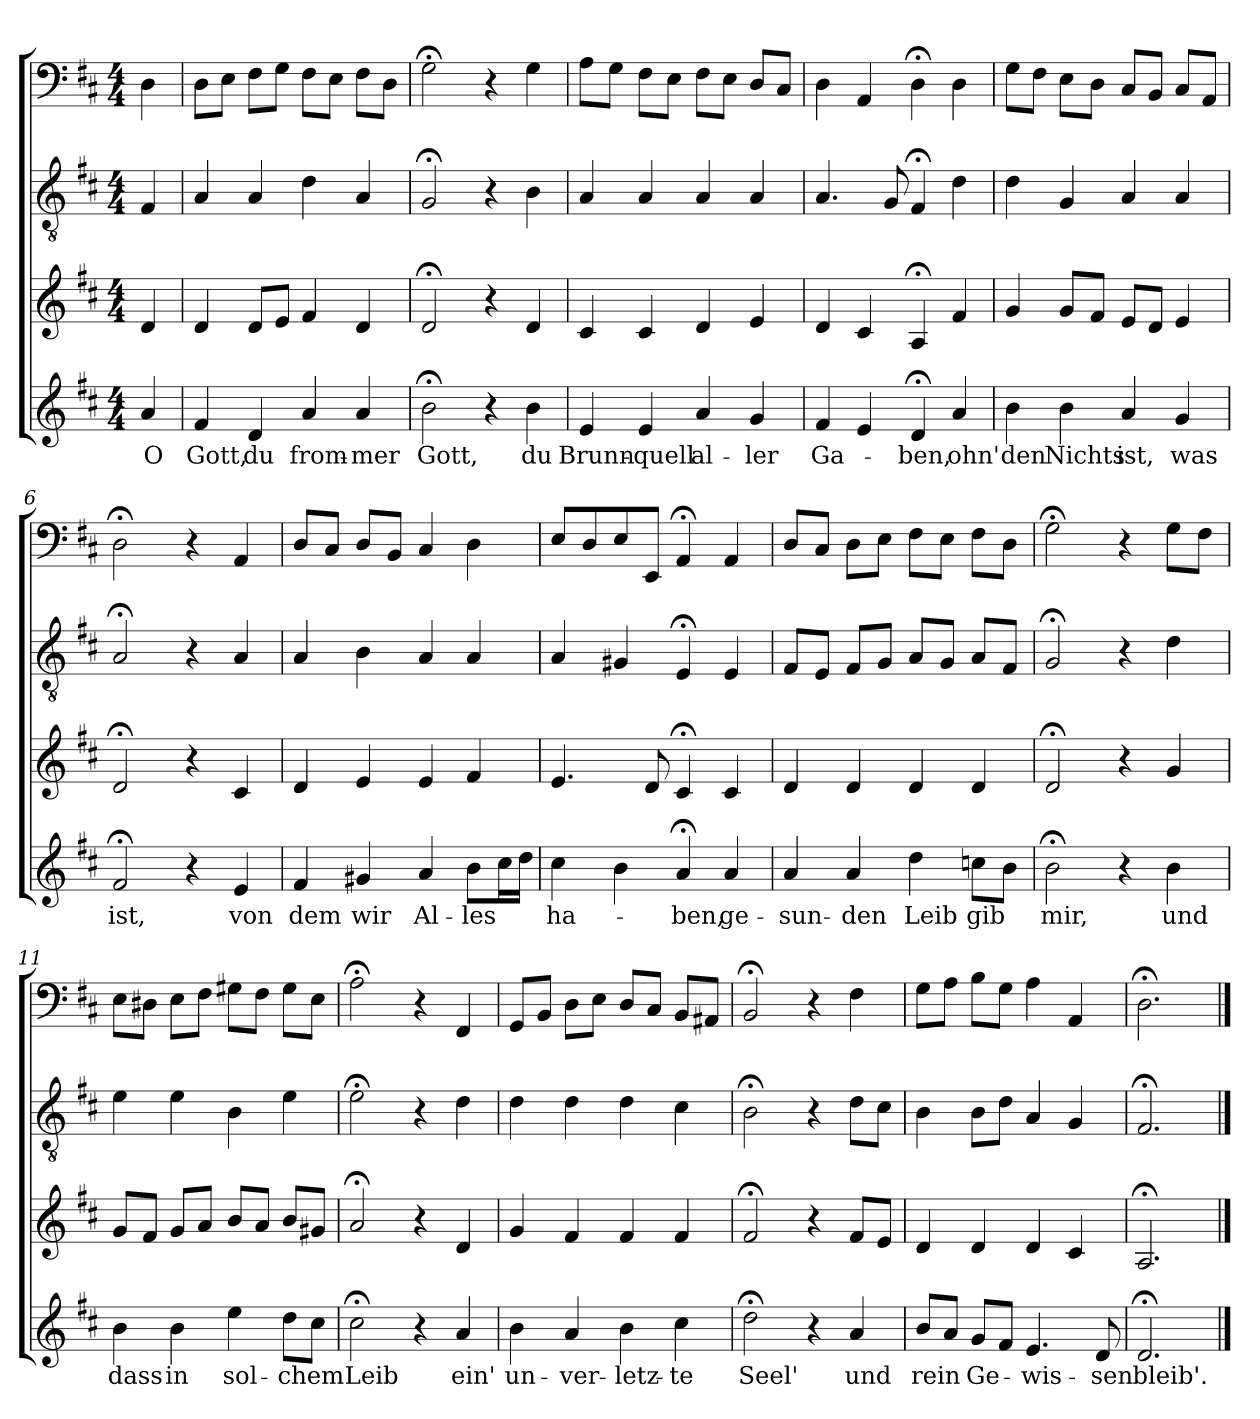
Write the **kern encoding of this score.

**kern	**text	**kern	**kern	**kern
*part4	*part4	*part3	*part2	*part1
*staff4	*staff4	*staff3	*staff2	*staff1
*clefG2	*	*clefG2	*clefGv2	*clefF4
*k[f#c#]	*	*k[f#c#]	*k[f#c#]	*k[f#c#]
*D:	*	*D:	*D:	*D:
*M4/4	*	*M4/4	*M4/4	*M4/4
=	=	=	=	=
4a	O	4d	4F#	4D
=1	=1	=1	=1	=1
4f#	Gott,	4d	4A	8DL
.	.	.	.	8EJ
4d	du	8dL	4A	8F#L
.	.	8eJ	.	8GJ
4a	from-	4f#	4d	8F#L
.	.	.	.	8EJ
4a	-mer	4d	4A	8F#L
.	.	.	.	8DJ
=2	=2	=2	=2	=2
2b;<	Gott,	2d;<	2G;<	2G;<
4r	.	4r	4r	4r
4b	du	4d	4B	4G
=3	=3	=3	=3	=3
4e	Brunn-	4c#	4A	8AL
.	.	.	.	8GJ
4e	-quell	4c#	4A	8F#L
.	.	.	.	8EJ
4a	al-	4d	4A	8F#L
.	.	.	.	8EJ
4g	-ler	4e	4A	8DL
.	.	.	.	8C#J
=4	=4	=4	=4	=4
4f#	Ga-	4d	4.A	4D
4e	.	4c#	.	4AA
.	.	.	8G	.
4d;<	-ben,	4A;<	4F#;<	4D;<
4a	ohn'	4f#	4d	4D
=5	=5	=5	=5	=5
4b	den	4g	4d	8GL
.	.	.	.	8F#J
4b	Nichts	8gL	4G	8EL
.	.	8f#J	.	8DJ
4a	ist,	8eL	4A	8C#L
.	.	8dJ	.	8BBJ
4g	was	4e	4A	8C#L
.	.	.	.	8AAJ
=6	=6	=6	=6	=6
2f#;<	ist,	2d;<	2A;<	2D;<
4r	.	4r	4r	4r
4e	von	4c#	4A	4AA
=7	=7	=7	=7	=7
4f#	dem	4d	4A	8DL
.	.	.	.	8C#J
4g#X	wir	4e	4B	8DL
.	.	.	.	8BBJ
4a	Al-	4e	4A	4C#
8bL	-les	4f#	4A	4D
16cc#L	.	.	.	.
16ddJJ	.	.	.	.
=8	=8	=8	=8	=8
4cc#	ha-	4.e	4A	8EL
.	.	.	.	8D
4b	.	.	4G#X	8E
.	.	8d	.	8EEJ
4a;<	-ben,	4c#;<	4E;<	4AA;<
4a	ge-	4c#	4E	4AA
=9	=9	=9	=9	=9
4a	-sun-	4d	8F#L	8DL
.	.	.	8EJ	8C#J
4a	-den	4d	8F#L	8DL
.	.	.	8GJ	8EJ
4dd	Leib	4d	8AL	8F#L
.	.	.	8GJ	8EJ
8ccnL	gib	4d	8AL	8F#L
8bJ	.	.	8F#J	8DJ
=10	=10	=10	=10	=10
2b;<	mir,	2d;<	2G;<	2G;<
4r	.	4r	4r	4r
4b	und	4g	4d	8GL
.	.	.	.	8F#J
=11	=11	=11	=11	=11
4b	dass	8gL	4e	8EL
.	.	8f#J	.	8D#XJ
4b	in	8gL	4e	8EL
.	.	8aJ	.	8F#J
4ee	sol-	8bL	4B	8G#XL
.	.	8aJ	.	8F#J
8ddL	-chem	8bL	4e	8G#L
8cc#J	.	8g#XJ	.	8EJ
=12	=12	=12	=12	=12
2cc#;<	Leib	2a;<	2e;<	2A;<
4r	.	4r	4r	4r
4a	ein'	4d	4d	4FF#
=13	=13	=13	=13	=13
4b	un-	4g	4d	8GGL
.	.	.	.	8BBJ
4a	-ver-	4f#	4d	8DL
.	.	.	.	8EJ
4b	-letz-	4f#	4d	8DL
.	.	.	.	8C#J
4cc#	-te	4f#	4c#	8BBL
.	.	.	.	8AA#XJ
=14	=14	=14	=14	=14
2dd;<	Seel'	2f#;<	2B;<	2BB;<
4r	.	4r	4r	4r
4a	und	8f#L	8dL	4F#
.	.	8eJ	8c#J	.
=15	=15	=15	=15	=15
8bL	rein	4d	4B	8GL
8aJ	.	.	.	8AJ
8gL	Ge-	4d	8BL	8BL
8f#J	.	.	8dJ	8GJ
4.e	-wis-	4d	4A	4A
.	.	4c#	4G	4AA
8d	-sen	.	.	.
=16	=16	=16	=16	=16
2.d;<	bleib'.	2.A;<	2.F#;<	2.D;<
==	==	==	==	==
*-	*-	*-	*-	*-
